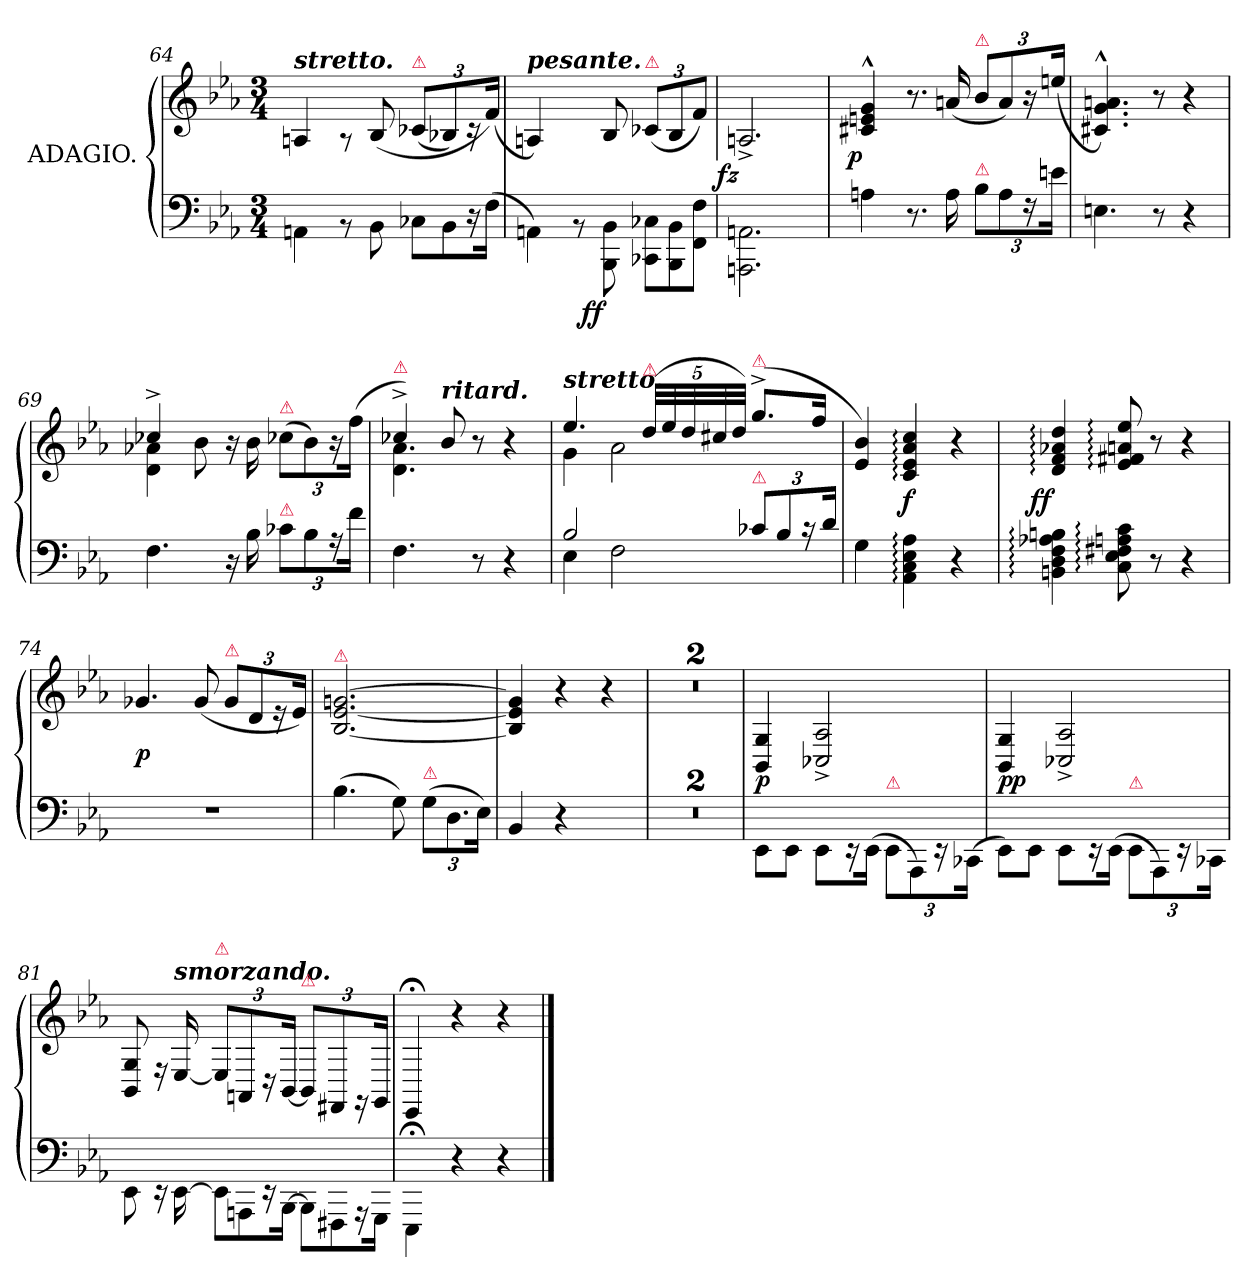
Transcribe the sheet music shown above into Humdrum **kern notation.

**kern	**kern	**dynam
*part1	*part1	*part1
*staff2	*staff1	*staff1/2
*I"ADAGIO.	*	*
*clefF4	*clefG2	*
*k[b-e-a-]	*k[b-e-a-]	*
*c:	*c:	*
*M3/4	*M3/4	*
=64	=64	=64
!	!LO:TX:a:Bi:t=stretto.	!
4AAn\	4An/	.
8rBB	8rA	.
8BB-\	(<8B-/	.
*Xtuplet	*	*
!	!LO:TX:a:color=crimson:t=⚠	!
12C-X\L	(>12c-XL	.
12BB-\	12B-X)	.
24r	24rc	.
(24F\Jk	(>24f/Jk)	.
=65	=65	=65
!	!LO:TX:a:Bi:t=pesante.	!
4AAn\)	4An/)	.
8rBB	8ryy	.
!	!	!LO:DY:b=2:rj
!	!	!LO:DY:n=1:rj
8BBB-\ 8BB-\	8B-/	f f
!	!LO:TX:a:color=crimson:t=⚠	!
12CC-X\ 12C-X\L	(>12c-XL	.
12BBB-\ 12BB-\	12B-/	.
12FF\ 12F\J	12f/J)	.
=66	=66	=66
!	!	!LO:DY:rj
2.AAAn\ 2.AAn\	2.An^>/	fz
=67	=67	=67
!	!	!LO:DY:rj
4An	4c#X^^> 4en^^> 4g^^>	p
8.r	8.r	.
16A	(<16an	.
*tuplet	*	*
!	!LO:TX:a:color=crimson:t=⚠	!
!LO:TX:a:color=crimson:t=⚠	!	!
12B-L	12b-/L	.
12A	12a/)	.
24rF	24r	.
24enJk	(24een/Jk	.
=68	=68	=68
4.En	4.c#X^^> 4.g^^> 4.an^^>)	.
8r	8r	.
4r	4r	.
=69	=69	=69
*	*^	*
4.F	4cc-X^>	4d 4a-X	.
.	8b-	4ryy	.
16r	16r	.	.
16B-	16b-\	.	.
!	!LO:TX:a:color=crimson:t=⚠	!	!
!LO:TX:a:color=crimson:t=⚠	!	!	!
12c-XL	(>12cc-X\L	4ryy	.
12B-	12b-\)	.	.
24rA	24r	.	.
24fJk	(>24ff\Jk	.	.
=70	=70	=70	=70
!	!LO:TX:a:color=crimson:t=⚠	!	!
4.F	4cc-X^>)	4.d 4.a-	.
!	!LO:TX:a:Bi:t=ritard.	!	!
.	8b-	.	.
8r	8r	8rcyy	.
4r	4r	4reyy	.
=71	=71	=71	=71
*^	*	*	*
!	!	!LO:TX:a:Bi:t=stretto.	!	!
2B-	4E-	4.ee-	4g	.
.	2F	.	2a-	.
!	!	!LO:TX:a:color=crimson:t=⚠	!	!
.	.	(<40ddLLL	.	.
.	.	40ee-	.	.
.	.	40dd	.	.
.	.	40cc#X	.	.
.	.	40ddJJJ)	.	.
!	!	!LO:TX:a:color=crimson:t=⚠	!	!
!LO:TX:a:color=crimson:t=⚠	!	!	!	!
12c-XL	.	(<8.gg^<L	.	.
12B-	.	.	.	.
24rc	.	.	.	.
.	.	16ffJk	.	.
24dJk	.	.	.	.
*v	*v	*	*	*
*	*v	*v	*
=72	=72	=72
4G	4e- 4b-)	.
4AA-: 4C: 4E-: 4A-:	4c: 4e-: 4a-: 4cc:	f
4r	4r	.
=73	=73	=73
!	!	!LO:DY:rj
4BBn: 4D: 4F: 4A-X: 4Bn:	4d: 4f: 4a-X: 4dd:	ff
8C: 8E-: 8F#X: 8An: 8c:	8e-: 8f#X: 8an: 8ee-:	.
8r	8r	.
4r	4r	.
=74	=74	=74
2.rF	4.g-X	p
.	(8g-	.
!	!LO:TX:a:color=crimson:t=⚠	!
.	12g-L	.
.	12d	.
.	24re	.
.	24e-Jk)	.
=75	=75	=75
!	!LO:TX:a:color=crimson:t=⚠	!
(4.B-	[2.B- [2.e- [2.gn	.
8G)	.	.
!LO:TX:a:color=crimson:t=⚠	!	!
(12GL	.	.
12.D	.	.
24E-Jk)	.	.
=76	=76	=76
4BB-	4B-] 4e-] 4g]	.
4r	4r	.
4ryy	4r	.
=77	=77	=77
2.rF	2.rdd	.
=78	=78	=78
2.rF	2.rdd	.
=79	=79	=79
8EE-\L	4BB-/ 4G/	p
8EE-\J	.	.
8EE-\L	2C-X^>/ 2A-^>/	.
16rEE	.	.
(>16EE-\Jk	.	.
!LO:TX:a:color=crimson:t=⚠	!	!
12EE-\L	.	.
12AAA-\)	.	.
24rEE	.	.
(>24CC-X\Jk	.	.
=80	=80	=80
8EE-\L)	4BB-/ 4G/	pp
8EE-\J	.	.
8EE-\L	2C-X^>/ 2A-^>/	.
16rEE	.	.
(16EE-\Jk	.	.
!LO:TX:a:color=crimson:t=⚠	!	!
12EE-\L	.	.
12AAA-\)	.	.
24rEE	.	.
24CC-X\Jk	.	.
=81	=81	=81
8EE-\	8BB-/ 8G/	.
16rEE	16rF	.
!	!LO:TX:a:Bi:t=smorzando.	!
[16EE-\	[16E-/	.
*Xtuplet	*	*
!	!LO:TX:a:color=crimson:t=⚠	!
12EE-\L]	12E-/L]	.
12AAAn\	12AAn/	.
24rEE	24rD	.
[24BBB-\Jk	[24BB-/Jk	.
!	!LO:TX:a:color=crimson:t=⚠	!
12BBB-\L]	12BB-/L]	.
12FFF#X	12FF#X	.
24rAAA	24rGG	.
24GGG\Jk	24GG/Jk	.
=82	=82	=82
4EEE-;\	4EE-;</	.
4r	4r	.
4r	4r	.
==	==	==
*-	*-	*-
